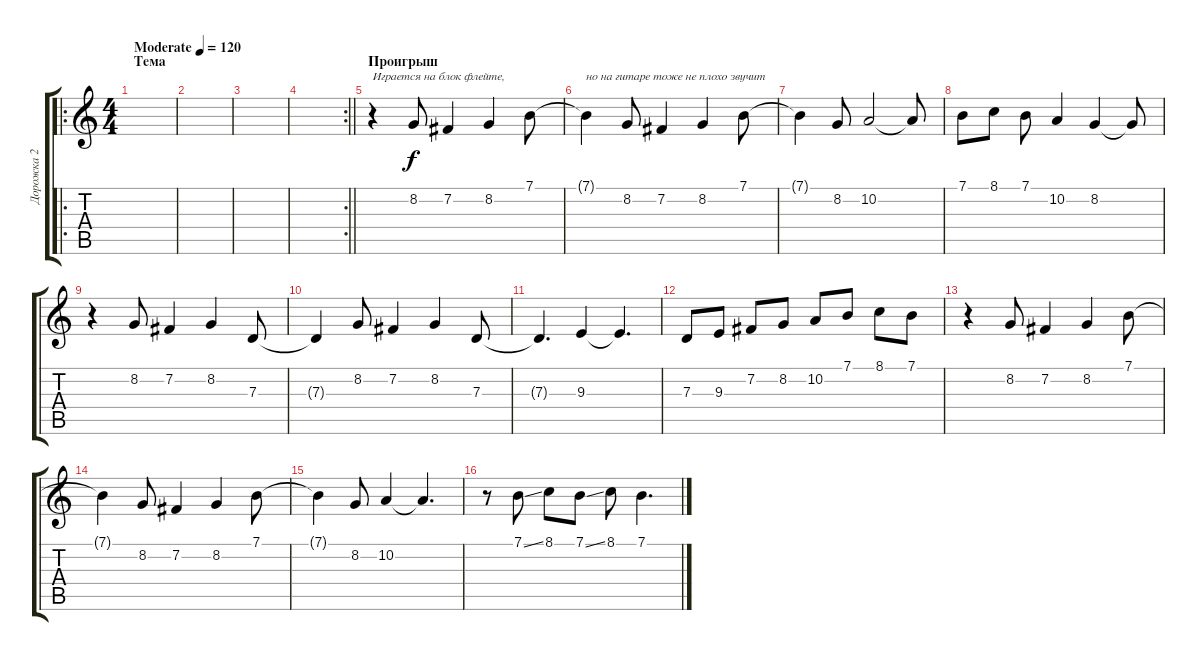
\track ("Дорожка 2" "Дорожка 2") {instrument panflute}
\staff {score tabs}
\tuning (E4 B3 G3 D3 A2 E2) {hide}
\ro
\ts (4 4)
\section ("" "Тема")
\tempo (120 "Moderate")
\clef g2
\ks c
|
|
|
\rc 2
\barLineRight lightlight
|
\section ("" "Проигрыш")
r.4{txt "Играется на блок флейте, "} 8.2.8 7.2.4 8.2.4 7.1.8 |
7.1{t}.4{txt "но на гитаре тоже не плохо звучит"} 8.2.8 7.2.4 8.2.4 7.1.8 |
7.1{t}.4 8.2.8 10.2.2 10.2{t}.8 |
7.1.8 8.1.8 7.1.8 10.2.4 8.2.4 8.2{t}.8 |
r.4 8.2.8 7.2.4 8.2.4 7.3.8 |
7.3{t}.4 8.2.8 7.2.4 8.2.4 7.3.8 |
7.3{t}.4{d} 9.3.4 9.3{t}.4{d} |
7.3.8 9.3.8 7.2.8 8.2.8 10.2.8 7.1.8 8.1.8 7.1.8 |
r.4 8.2.8 7.2.4 8.2.4 7.1.8 |
7.1{t}.4 8.2.8 7.2.4 8.2.4 7.1.8 |
7.1{t}.4 8.2.8 10.2.4 10.2{t}.4{d} |
r.8 7.1{ss}.8 8.1.8 7.1{ss}.8 8.1.8 7.1.4{d}
